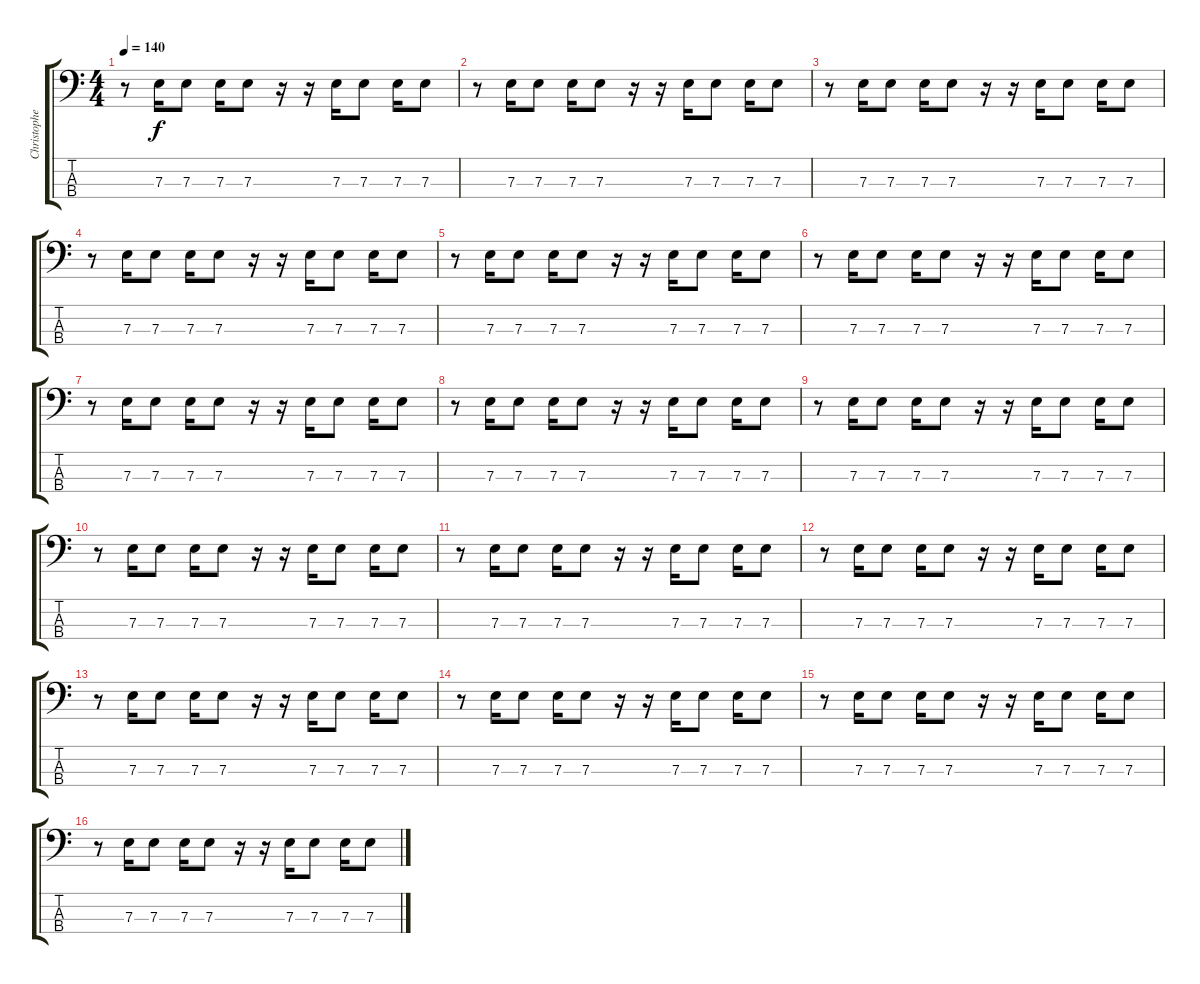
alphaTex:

\track ("Christopher Lawrence " "Christophe") {instrument electricbassfinger}
\staff {score tabs}
\tuning (G2 D2 A1 D1) {hide}
\ts (4 4)
\tempo 140
\clef f4
\ks c
r.8{dy f} 7.3.16 7.3.8 7.3.16 7.3.8 r.16 r.16 7.3.16 7.3.8 7.3.16 7.3.8 |
r.8 7.3.16 7.3.8 7.3.16 7.3.8 r.16 r.16 7.3.16 7.3.8 7.3.16 7.3.8 |
r.8 7.3.16 7.3.8 7.3.16 7.3.8 r.16 r.16 7.3.16 7.3.8 7.3.16 7.3.8 |
r.8 7.3.16 7.3.8 7.3.16 7.3.8 r.16 r.16 7.3.16 7.3.8 7.3.16 7.3.8 |
r.8 7.3.16 7.3.8 7.3.16 7.3.8 r.16 r.16 7.3.16 7.3.8 7.3.16 7.3.8 |
r.8 7.3.16 7.3.8 7.3.16 7.3.8 r.16 r.16 7.3.16 7.3.8 7.3.16 7.3.8 |
r.8 7.3.16 7.3.8 7.3.16 7.3.8 r.16 r.16 7.3.16 7.3.8 7.3.16 7.3.8 |
r.8 7.3.16 7.3.8 7.3.16 7.3.8 r.16 r.16 7.3.16 7.3.8 7.3.16 7.3.8 |
r.8 7.3.16 7.3.8 7.3.16 7.3.8 r.16 r.16 7.3.16 7.3.8 7.3.16 7.3.8 |
r.8 7.3.16 7.3.8 7.3.16 7.3.8 r.16 r.16 7.3.16 7.3.8 7.3.16 7.3.8 |
r.8 7.3.16 7.3.8 7.3.16 7.3.8 r.16 r.16 7.3.16 7.3.8 7.3.16 7.3.8 |
r.8 7.3.16 7.3.8 7.3.16 7.3.8 r.16 r.16 7.3.16 7.3.8 7.3.16 7.3.8 |
r.8 7.3.16 7.3.8 7.3.16 7.3.8 r.16 r.16 7.3.16 7.3.8 7.3.16 7.3.8 |
r.8 7.3.16 7.3.8 7.3.16 7.3.8 r.16 r.16 7.3.16 7.3.8 7.3.16 7.3.8 |
r.8 7.3.16 7.3.8 7.3.16 7.3.8 r.16 r.16 7.3.16 7.3.8 7.3.16 7.3.8 |
r.8 7.3.16 7.3.8 7.3.16 7.3.8 r.16 r.16 7.3.16 7.3.8 7.3.16 7.3.8
